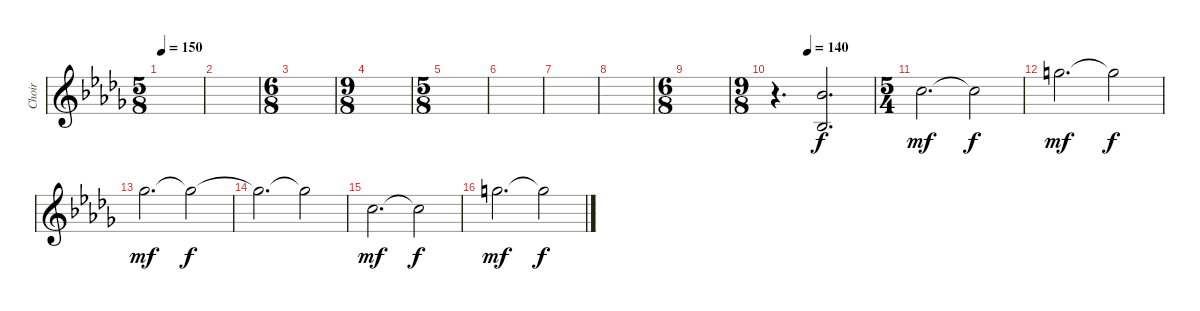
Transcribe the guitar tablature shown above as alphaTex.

\track ("Choir" "Choir") {instrument choiraahs}
\staff {score}
\tuning (D4 A3 F3 C3 G2 D2) {hide}
\ts (5 8)
\tempo 150
\clef g2
\ks bbminor
|
|
\ts (6 8)
|
\ts (9 8)
|
\ts (5 8)
|
|
|
|
\ts (6 8)
|
\ts (9 8)
\tempo (140 0.3333333333333333)
r.4{d volume 5} (13.2 10.4).2{d volume 13} |
\ts (5 4)
15.2.2{d dy mf volume 11} 15.2{t}.2{dy f} |
17.1.2{d dy mf} 17.1{t}.2{dy f} |
16.1.2{d dy mf} 16.1{t}.2{dy f} |
16.1{t}.2{d} 16.1{t}.2 |
15.2.2{d dy mf} 15.2{t}.2{dy f} |
17.1.2{d dy mf} 17.1{t}.2{dy f}
